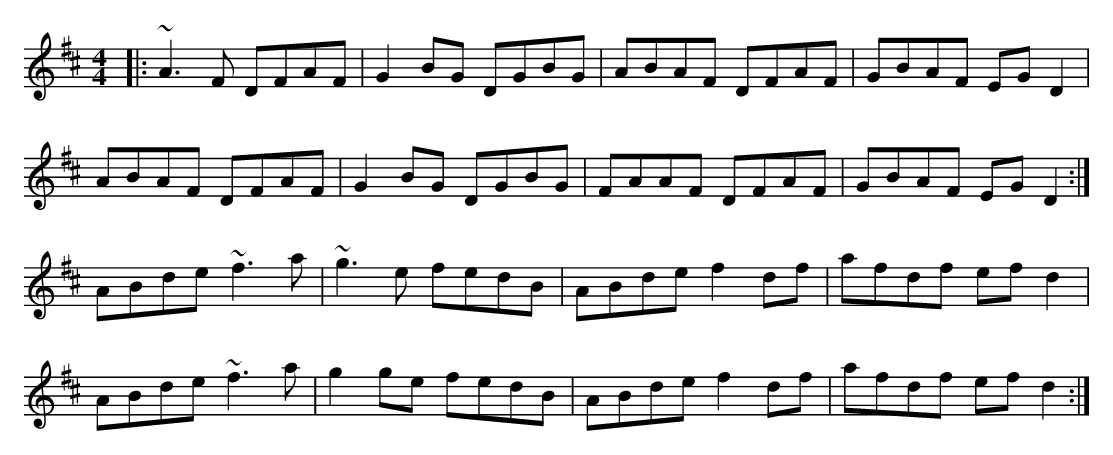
X:1
M:4/4
K:D
|:~A3 F DFAF|G2BG DGBG|ABAF DFAF|GBAF EGD2|
ABAF DFAF|G2BG DGBG|FAAF DFAF|GBAF EGD2:|
ABde ~f3a|~g3e fedB|ABde f2df|afdf efd2|
ABde ~f3a|g2 ge fedB|ABde f2df|afdf efd2:|
